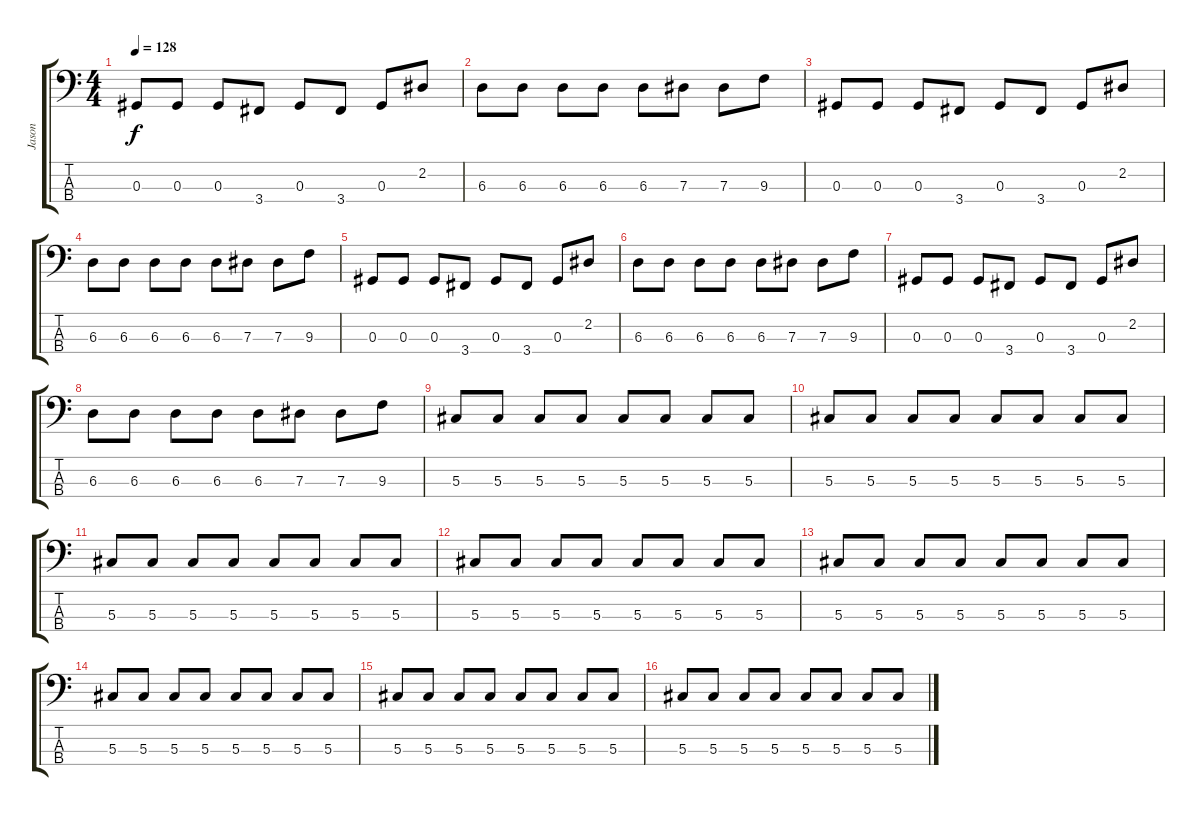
\track ("Jason" "Jason") {instrument electricbasspick}
\staff {score tabs}
\tuning (Gb2 Db2 Ab1 Eb1) {hide}
\ts (4 4)
\tempo 128
\clef f4
\ks c
0.3.8{dy f} 0.3.8 0.3.8 3.4.8 0.3.8 3.4.8 0.3.8 2.2.8 |
6.3.8 6.3.8 6.3.8 6.3.8 6.3.8 7.3.8 7.3.8 9.3.8 |
0.3.8 0.3.8 0.3.8 3.4.8 0.3.8 3.4.8 0.3.8 2.2.8 |
6.3.8 6.3.8 6.3.8 6.3.8 6.3.8 7.3.8 7.3.8 9.3.8 |
0.3.8 0.3.8 0.3.8 3.4.8 0.3.8 3.4.8 0.3.8 2.2.8 |
6.3.8 6.3.8 6.3.8 6.3.8 6.3.8 7.3.8 7.3.8 9.3.8 |
0.3.8 0.3.8 0.3.8 3.4.8 0.3.8 3.4.8 0.3.8 2.2.8 |
6.3.8 6.3.8 6.3.8 6.3.8 6.3.8 7.3.8 7.3.8 9.3.8 |
5.3.8 5.3.8 5.3.8 5.3.8 5.3.8 5.3.8 5.3.8 5.3.8 |
5.3.8 5.3.8 5.3.8 5.3.8 5.3.8 5.3.8 5.3.8 5.3.8 |
5.3.8 5.3.8 5.3.8 5.3.8 5.3.8 5.3.8 5.3.8 5.3.8 |
5.3.8 5.3.8 5.3.8 5.3.8 5.3.8 5.3.8 5.3.8 5.3.8 |
5.3.8 5.3.8 5.3.8 5.3.8 5.3.8 5.3.8 5.3.8 5.3.8 |
5.3.8 5.3.8 5.3.8 5.3.8 5.3.8 5.3.8 5.3.8 5.3.8 |
5.3.8 5.3.8 5.3.8 5.3.8 5.3.8 5.3.8 5.3.8 5.3.8 |
5.3.8 5.3.8 5.3.8 5.3.8 5.3.8 5.3.8 5.3.8 5.3.8
